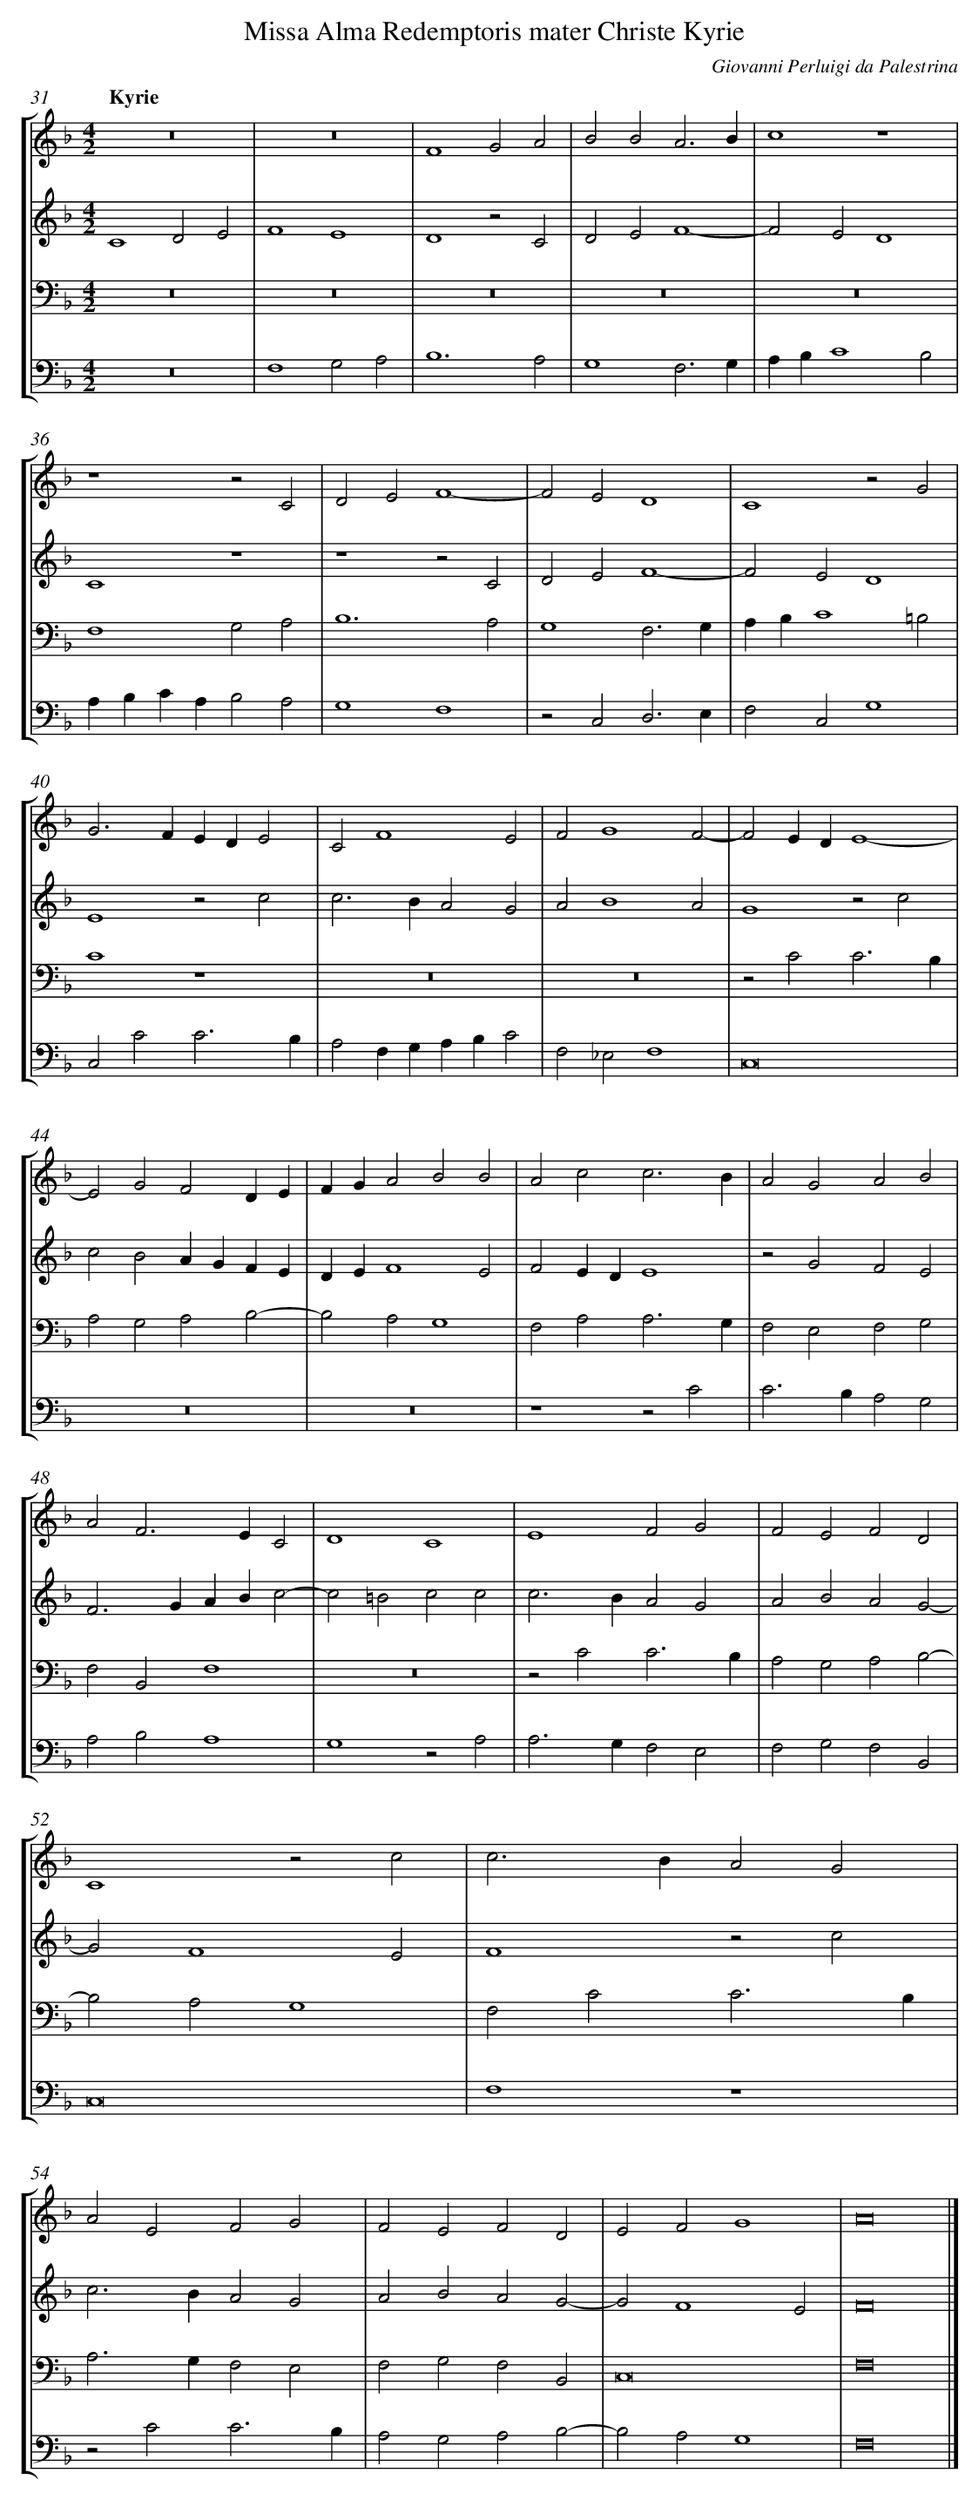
X:1
T: Missa Alma Redemptoris mater Christe Kyrie
C: Giovanni Perluigi da Palestrina
L: 1/4
M: 4/2
Q: "Kyrie"
%%staves [1 2 3 4]
V: 1 clef=treble
V: 2 clef=treble
V: 3 clef=bass
V: 4 clef=bass
K: F
[V:1] z8 |
[V:2] C4D2E2 |
[V:3] z8 |
[V:4] z8 |
[V:1] z8 |
[V:2] F4E4 |
[V:3] z8 |
[V:4] F,4G,2A,2 |
[V:1] F4G2A2 |
[V:2] D4z2C2 |
[V:3] z8 |
[V:4] B,6A,2 |
[V:1] B2B2A3B |
[V:2] D2E2F4- |
[V:3] z8 |
[V:4] G,4F,3G, |
[V:1] c4z4 |
[V:2] F2E2D4 |
[V:3] z8 |
[V:4] A,B,C4B,2 |
[V:1] z4z2C2 |
[V:2] C4z4 |
[V:3] F,4G,2A,2 |
[V:4] A,B,CA,B,2A,2 |
[V:1] D2E2F4- |
[V:2] z4z2C2 |
[V:3] B,6A,2 |
[V:4] G,4F,4 |
[V:1] F2E2D4 |
[V:2] D2E2F4- |
[V:3] G,4F,3G, |
[V:4] z2C,2D,3E, |
[V:1] C4z2G2 |
[V:2] F2E2D4 |
[V:3] A,B,C4=B,2 |
[V:4] F,2C,2G,4 |
[V:1] G2>F2EDE2 |
[V:2] E4z2c2 |
[V:3] C4z4 |
[V:4] C,2C2C3B, |
[V:1] C2F4E2 |
[V:2] c2>B2A2G2 |
[V:3] z8 |
[V:4] A,2F,G,A,B,C2 |
[V:1] F2G4F2- |
[V:2] A2B4A2 |
[V:3] z8 |
[V:4] F,2_E,2F,4 |
[V:1] F2EDE4- |
[V:2] G4z2c2 |
[V:3] z2C2C3B, |
[V:4] C,8 |
[V:1] E2G2F2DE |
[V:2] c2B2AGFE |
[V:3] A,2G,2A,2B,2- |
[V:4] z8 |
[V:1] FGA2B2B2 |
[V:2] DEF4E2 |
[V:3] B,2A,2G,4 |
[V:4] z8 |
[V:1] A2c2c3B |
[V:2] F2EDE4 |
[V:3] F,2A,2A,3G, |
[V:4] z4z2C2 |
[V:1] A2G2A2B2 |
[V:2] z2G2F2E2 |
[V:3] F,2E,2F,2G,2 |
[V:4] C2>B,2A,2G,2 |
[V:1] A2F2>E2C2 |
[V:2] F2>G2ABc2- |
[V:3] F,2B,,2F,4 |
[V:4] A,2B,2A,4 |
[V:1] D4C4 |
[V:2] c2=B2c2c2 |
[V:3] z8 |
[V:4] G,4z2A,2 |
[V:1] E4F2G2 |
[V:2] c2>B2A2G2 |
[V:3] z2C2C3B, |
[V:4] A,2>G,2F,2E,2 |
[V:1] F2E2F2D2 |
[V:2] A2B2A2G2- |
[V:3] A,2G,2A,2B,2- |
[V:4] F,2G,2F,2B,,2 |
[V:1] C4z2c2 |
[V:2] G2F4E2 |
[V:3] B,2A,2G,4 |
[V:4] C,8 |
[V:1] c2>B2A2G2 |
[V:2] F4z2c2 |
[V:3] F,2C2C3B, |
[V:4] F,4z4 |
[V:1] A2E2F2G2 |
[V:2] c2>B2A2G2 |
[V:3] A,2>G,2F,2E,2 |
[V:4] z2C2C3B, |
[V:1] F2E2F2D2 |
[V:2] A2B2A2G2- |
[V:3] F,2G,2F,2B,,2 |
[V:4] A,2G,2A,2B,2- |
[V:1] E2F2G4 |
[V:2] G2F4E2 |
[V:3] C,8 |
[V:4] B,2A,2G,4 |
[V:1] A8 |]
[V:2] F8 |]
[V:3] F,8 |]
[V:4] F,8 |]
